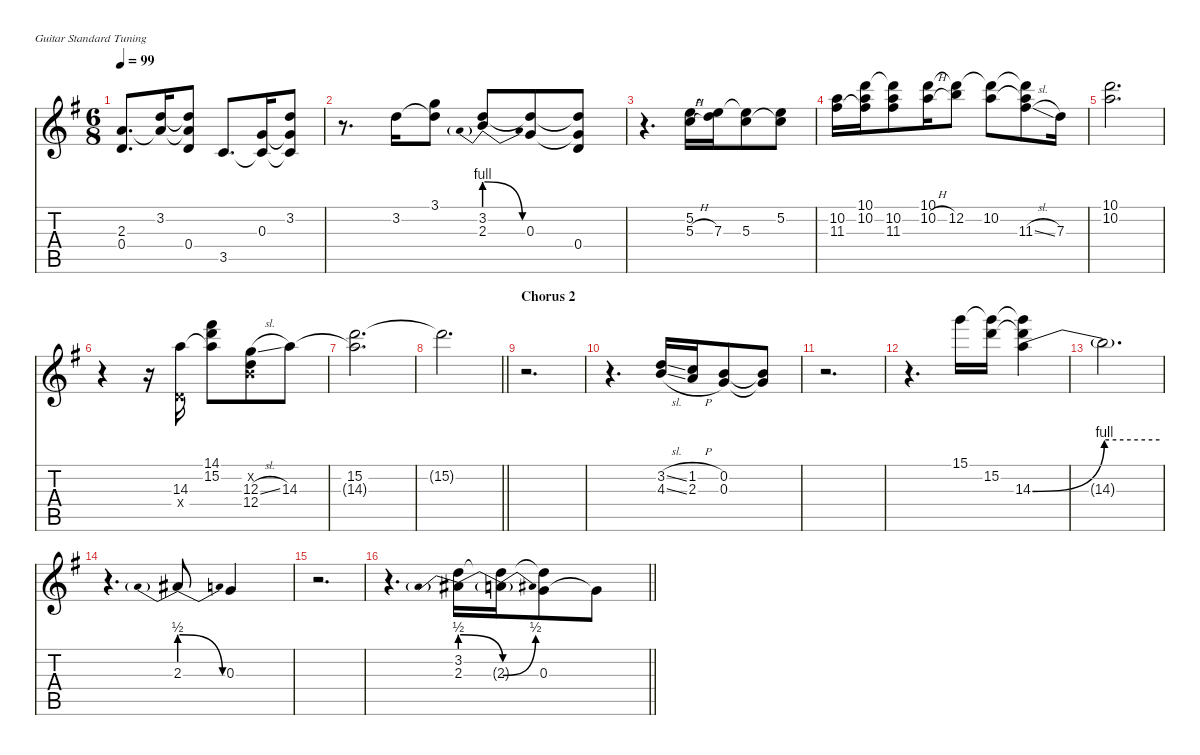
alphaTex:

\defaultSystemsLayout 4
\hideDynamics
\bracketExtendMode nobrackets
\singleTrackTrackNamePolicy hidden
\multiTrackTrackNamePolicy hidden
\otherSystemsTrackNameOrientation horizontal
\track ("Mike McCready" "jz.guit.") {defaultSystemsLayout 8 instrument electricguitarjazz}
\staff {score tabs}
\tuning (E4 B3 G3 D3 A2 E2)
\ts (6 8)
\tempo 99
\clef g2
\ks g
(2.3{acc forcenatural} 0.4{acc forcenatural}).8{d dy mf beam Up} (3.2{acc forcenatural} 2.3{t acc forcenatural}).16{beam Up} (3.2{t acc forcenatural} 2.3{t acc forcenatural} 0.4{acc forcenatural}).8{dy f beam Up} 3.5{acc forcenatural}.8{d dy mf beam Up} (0.3{acc forcenatural} 3.5{t acc forcenatural}).16{beam Up} (3.2{acc forcenatural} 0.3{t acc forcenatural} 3.5{t acc forcenatural}).8{beam Up} |
r.8{d beam Down} 3.2{acc forcenatural}.16{dy mp beam Down} (3.1{acc forcenatural} 3.2{t acc forcenatural}).8{beam Down} (3.2{acc forcenatural} 2.3{be (prebendrelease 0 4 30 0)}).8{dy mf beam Up} (3.2{t acc forcenatural} 0.3{acc forcenatural}).8{dy f beam Up} (3.2{t acc forcenatural} 0.3{t acc forcenatural} 0.4{acc forcenatural}).8{beam Up} |
r.4{d beam Down} (5.2{acc forcenatural} 5.3{h acc forcenatural}).16{dy mp beam Down} (5.2{t acc forcenatural} 7.3{acc forcenatural}).16{beam Down} (5.2{t acc forcenatural} 5.3{acc forcenatural}).8{beam Down} (5.2{acc forcenatural} 5.3{t acc forcenatural}).8{beam Down} |
(10.2{acc forcenatural} 11.3{acc #}).16{beam Down} (10.1{acc forcenatural} 10.2{acc forcenatural} 11.3{t acc #}).16{beam Down} (10.1{t acc forcenatural} 10.2{acc forcenatural} 11.3{acc #}).8{beam Down} (10.1{acc forcenatural} 10.2{h acc forcenatural}).16{beam Down} (10.1{t acc forcenatural} 12.2{acc forcenatural}).8{beam Down} (10.1{t acc forcenatural} 10.2{acc forcenatural}).8{beam Down} (10.1{t acc forcenatural} 10.2{t acc forcenatural} 11.3{sl acc #}).8{beam Down} 7.3{acc forcenatural}.16{beam Down} |
(10.1{acc forcenatural} 10.2{acc forcenatural}).2{d beam Down} |
r.4{beam Down} r.16{beam Down} (14.3{acc forcenatural} 0.4{x acc forcenatural}).16{beam Down} (14.1{acc #} 15.2{acc forcenatural} 14.3{t acc forcenatural}).8{beam Down} (0.2{x acc forcenatural} 12.3{sl acc forcenatural} 12.4{acc forcenatural}).8{dy f beam Down} 14.3{acc forcenatural}.8{dy mp beam Down} |
(15.2{acc forcenatural} 14.3{t acc forcenatural}).2{d beam Down} |
\barLineRight lightlight
15.2{t acc forcenatural}.2{d dy f beam Down} |
\section ("" "Chorus 2")
r.2{d beam Down} |
r.4{d beam Down} (3.2{sl acc forcenatural} 4.3{sl acc forcenatural}).16{dy mp beam Up} (1.2{h acc forcenatural} 2.3{h acc forcenatural}).16{beam Up} (0.2{acc forcenatural} 0.3{acc forcenatural}).8{beam Up} (0.2{t acc forcenatural} 0.3{t acc forcenatural}).8{dy f beam Up} |
r.2{d beam Down} |
r.4{d beam Down} 15.1{acc forcenatural}.16{dy mp beam Down} (15.1{t acc forcenatural} 15.2{acc forcenatural}).16{dy f beam Down} (15.1{t acc forcenatural} 15.2{t acc forcenatural} 14.3{be (bend 0 0 60 4) acc forcenatural}).4{beam Down} |
14.3{be (hold 0 4 60 4) t}.2{d beam Down} |
r.4{d beam Down} 2.3{be (prebendrelease 0 2 15 0)}.8{beam Up} 0.3{acc forcenatural}.4{dy mp beam Up} |
r.2{d beam Down} |
\barLineRight lightlight
r.4{d beam Down} (3.2{acc forcenatural} 2.3{be (prebendrelease 0 2 60 0)}).16{dy ff beam Down} (3.2{t acc forcenatural} 2.3{be (bend 0 0 60 2) t acc forcenatural}).16{dy f beam Down} (3.2{t acc forcenatural} 0.3{acc forcenatural}).8{beam Down} 0.3{t acc forcenatural}.8{beam Down}
